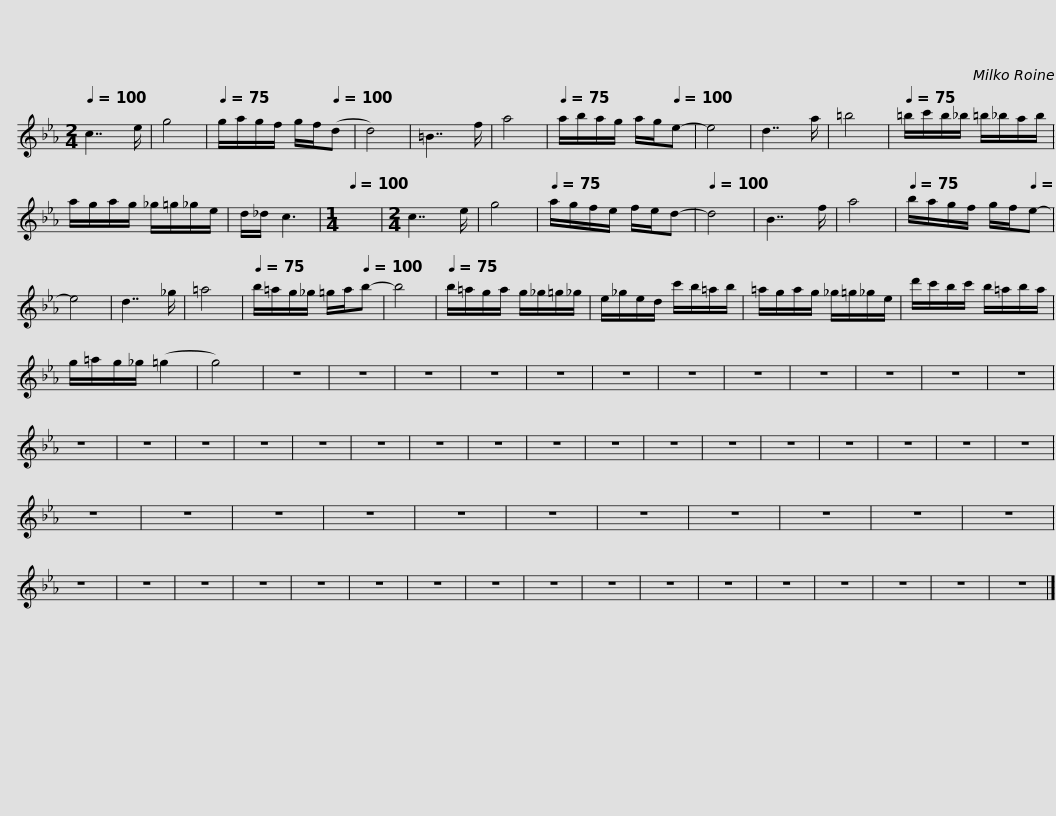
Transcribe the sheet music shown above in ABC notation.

X:1
L:1/8
Q:1/4=100
M:2/4
I:linebreak $
K:Eb
V:1 treble
V:1
 c7/2 e/ | g4 |[Q:1/4=75] g/a/g/f/ g/f/[Q:1/4=100](d | d4) | =B7/2 f/ | %5
 a4 |[Q:1/4=75] a/b/a/g/ a/g/[Q:1/4=100]e- | e4 | d7/2 a/ | =b4 |$ %10
[Q:1/4=75] =b/c'/b/_b/ =b/_b/a/b/ | a/g/a/g/ _g/=g/_g/e/ | d/_d/ c3 |[M:1/4][Q:1/4=100] x2 |[M:2/4] c7/2 e/ | %15
 g4 |[Q:1/4=75] a/g/f/e/ f/e/d- |[Q:1/4=100] d4 |$ B7/2 f/ | a4 | %20
[Q:1/4=75] b/a/g/f/ g/f/[Q:1/4=100]e- | e4 | d7/2 _g/ | =a4 |[Q:1/4=75] b/=a/g/_g/ =g/a/[Q:1/4=100]b- | %25
 b4 |[Q:1/4=75] b/=a/g/a/ g/_g/=g/_g/ |$ e/_g/e/d/ c'/b/=a/b/ | =a/g/a/g/ _g/=g/_g/e/ | d'/c'/b/c'/ b/=a/b/a/ | %30
 g/=a/g/_g/ (=g2 | g4) | z4 | z4 |$ z4 | %35
 z4 | z4 | z4 | z4 | z4 | %40
 z4 | z4 | z4 | z4 | z4 | %45
 z4 | z4 | z4 | z4 | z4 | %50
 z4 | z4 | z4 |$ z4 | z4 | %55
 z4 | z4 | z4 | z4 | z4 | %60
 z4 | z4 | z4 | z4 | z4 | %65
 z4 | z4 | z4 | z4 | z4 | %70
 z4 | z4 |$ z4 | z4 | z4 | %75
 z4 | z4 | z4 | z4 | z4 | %80
 z4 | z4 | z4 | z4 | z4 | %85
 z4 | z4 | z4 | z4 |] %89
